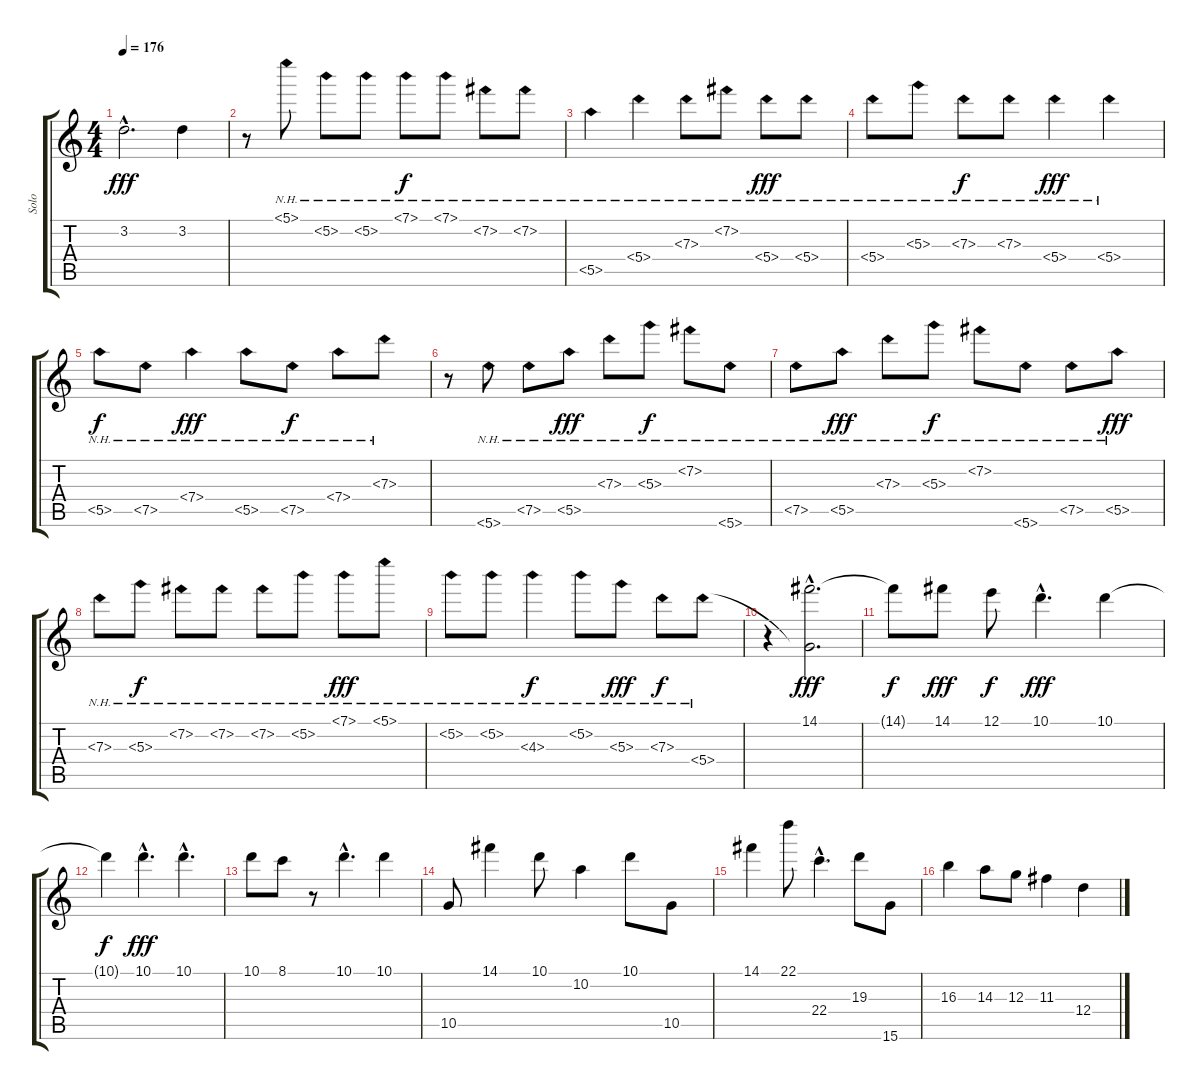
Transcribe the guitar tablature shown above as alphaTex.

\track ("Solo" "Solo") {instrument overdrivenguitar}
\staff {score tabs}
\tuning (E4 B3 G3 D3 A2 E2) {hide}
\ts (4 4)
\tempo 176
\clef g2
\ks c
3.2{hac}.2{d dy fff} 3.2.4 |
r.8 5.1{nh}.8 5.2{nh}.8 5.2{nh}.8 7.1{nh}.8{dy f} 7.1{nh}.8 7.2{nh}.8 7.2{nh}.8 |
5.5{nh}.4 5.4{nh}.4 7.3{nh}.8 7.2{nh}.8 5.4{nh}.8{dy fff} 5.4{nh}.8 |
5.4{nh}.8 5.3{nh}.8 7.3{nh}.8{dy f} 7.3{nh}.8 5.4{nh}.4{dy fff} 5.4{nh}.4 |
5.5{nh}.8{dy f} 7.5{nh}.8 7.4{nh}.4{dy fff} 5.5{nh}.8 7.5{nh}.8{dy f} 7.4{nh}.8 7.3{nh}.8 |
r.8 5.6{nh}.8 7.5{nh}.8 5.5{nh}.8{dy fff} 7.3{nh}.8 5.3{nh}.8{dy f} 7.2{nh}.8 5.6{nh}.8 |
7.5{nh}.8 5.5{nh}.8{dy fff} 7.3{nh}.8 5.3{nh}.8{dy f} 7.2{nh}.8 5.6{nh}.8 7.5{nh}.8 5.5{nh}.8{dy fff} |
7.3{nh}.8 5.3{nh}.8{dy f} 7.2{nh}.8 7.2{nh}.8 7.2{nh}.8 5.2{nh}.8 7.1{nh}.8{dy fff} 5.1{nh}.8 |
5.2{nh}.8 5.2{nh}.8 4.3{nh}.4{dy f} 5.2{nh}.8 5.3{nh}.8{dy fff} 7.3{nh}.8{dy f} 5.4{nh}.8 |
r.4 (14.1{hac} 5.4{hac t}).2{d dy fff} |
14.1{t}.8{dy f} 14.1.8{dy fff} 12.1.8{dy f} 10.1{hac}.4{d dy fff} 10.1.4 |
10.1{t}.4{dy f} 10.1{hac}.4{d dy fff} 10.1{hac}.4{d} |
10.1.8 8.1.8 r.8 10.1{hac}.4{d} 10.1.4 |
10.5.8 14.1.4 10.1.8 10.2.4 10.1.8 10.5.8 |
14.1.4 22.1.8 22.4{hac}.4{d} 19.3.8 15.6.8 |
16.3.4 14.3.8 12.3.8 11.3.4 12.4.4
